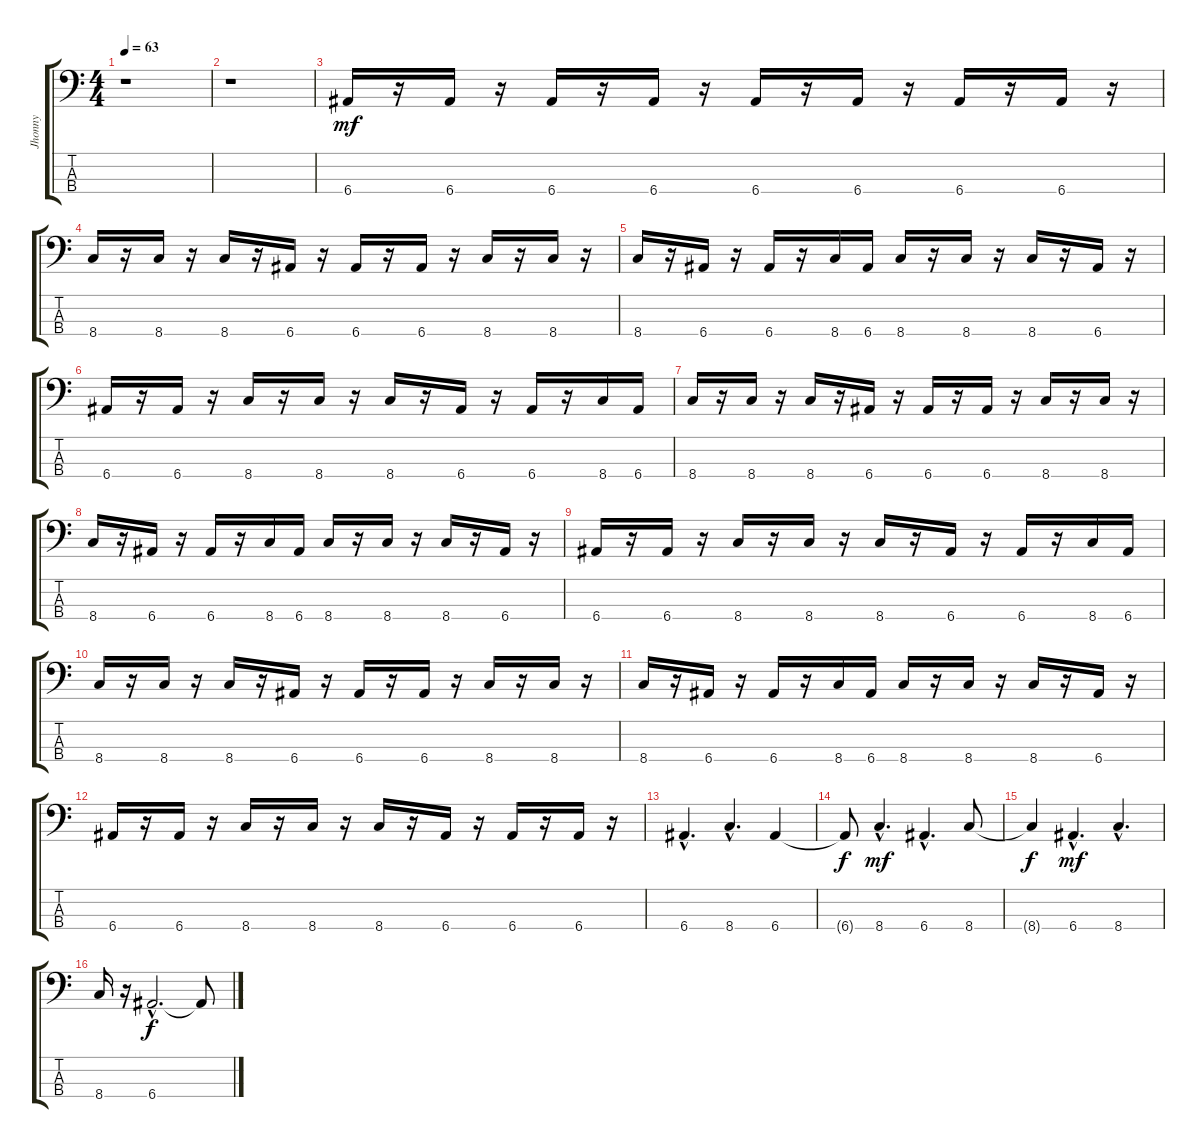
\track ("Jhonny" "Jhonny") {instrument electricbassfinger}
\staff {score tabs}
\tuning (G2 D2 A1 E1) {hide}
\ts (4 4)
\tempo 63
\clef f4
\ks c
r.1{dy mf} |
r.1 |
6.4.16 r.16 6.4.16 r.16 6.4.16 r.16 6.4.16 r.16 6.4.16 r.16 6.4.16 r.16 6.4.16 r.16 6.4.16 r.16 |
8.4.16 r.16 8.4.16 r.16 8.4.16 r.16 6.4.16 r.16 6.4.16 r.16 6.4.16 r.16 8.4.16 r.16 8.4.16 r.16 |
8.4.16 r.16 6.4.16 r.16 6.4.16 r.16 8.4.16 6.4.16 8.4.16 r.16 8.4.16 r.16 8.4.16 r.16 6.4.16 r.16 |
6.4.16 r.16 6.4.16 r.16 8.4.16 r.16 8.4.16 r.16 8.4.16 r.16 6.4.16 r.16 6.4.16 r.16 8.4.16 6.4.16 |
8.4.16 r.16 8.4.16 r.16 8.4.16 r.16 6.4.16 r.16 6.4.16 r.16 6.4.16 r.16 8.4.16 r.16 8.4.16 r.16 |
8.4.16 r.16 6.4.16 r.16 6.4.16 r.16 8.4.16 6.4.16 8.4.16 r.16 8.4.16 r.16 8.4.16 r.16 6.4.16 r.16 |
6.4.16 r.16 6.4.16 r.16 8.4.16 r.16 8.4.16 r.16 8.4.16 r.16 6.4.16 r.16 6.4.16 r.16 8.4.16 6.4.16 |
8.4.16 r.16 8.4.16 r.16 8.4.16 r.16 6.4.16 r.16 6.4.16 r.16 6.4.16 r.16 8.4.16 r.16 8.4.16 r.16 |
8.4.16 r.16 6.4.16 r.16 6.4.16 r.16 8.4.16 6.4.16 8.4.16 r.16 8.4.16 r.16 8.4.16 r.16 6.4.16 r.16 |
6.4.16 r.16 6.4.16 r.16 8.4.16 r.16 8.4.16 r.16 8.4.16 r.16 6.4.16 r.16 6.4.16 r.16 6.4.16 r.16 |
6.4{hac}.4{d} 8.4{hac}.4{d} 6.4.4 |
6.4{t}.8{dy f} 8.4{hac}.4{d dy mf} 6.4{hac}.4{d} 8.4.8 |
8.4{t}.4{dy f} 6.4{hac}.4{d dy mf} 8.4{hac}.4{d} |
8.4.16 r.16 6.4{hac}.2{d dy f} 6.4{t}.8
